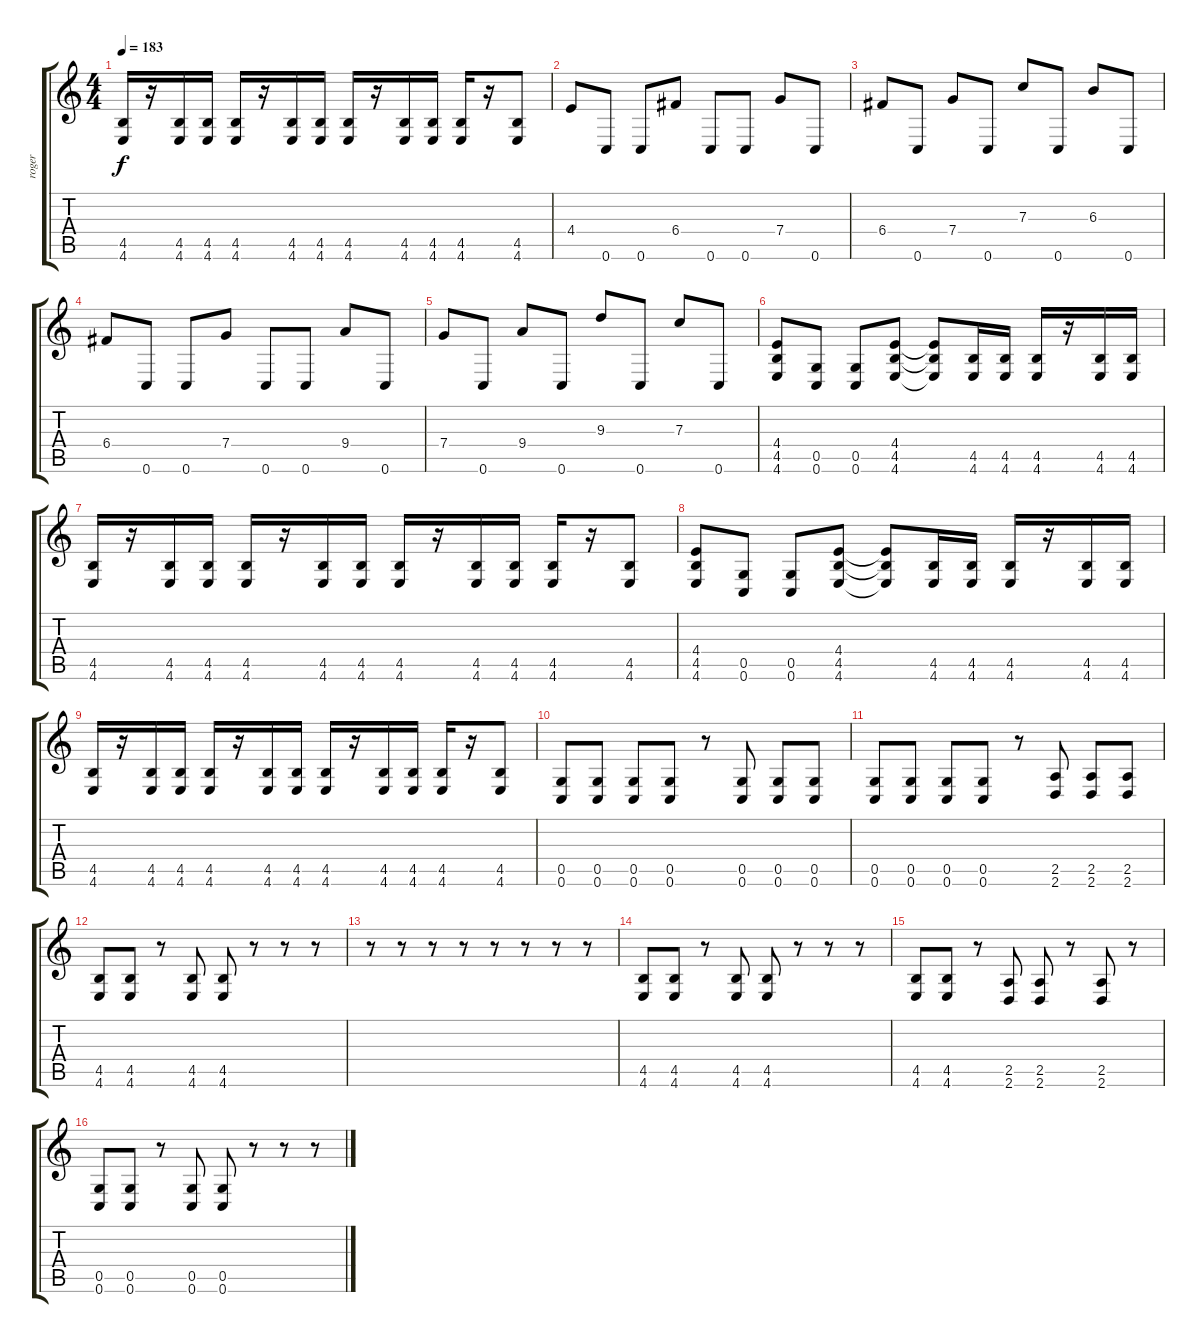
\track ("roger" "roger") {instrument overdrivenguitar}
\staff {score tabs}
\tuning (D4 A3 F3 C3 G2 C2) {hide}
\ts (4 4)
\tempo 183
\clef g2
\ks c
(4.5 4.6).16{dy f} r.16 (4.5 4.6).16 (4.5 4.6).16 (4.5 4.6).16 r.16 (4.5 4.6).16 (4.5 4.6).16 (4.5 4.6).16 r.16 (4.5 4.6).16 (4.5 4.6).16 (4.5 4.6).16 r.16 (4.5 4.6).8 |
4.4.8 0.6.8 0.6.8 6.4.8 0.6.8 0.6.8 7.4.8 0.6.8 |
6.4.8 0.6.8 7.4.8 0.6.8 7.3.8 0.6.8 6.3.8 0.6.8 |
6.4.8 0.6.8 0.6.8 7.4.8 0.6.8 0.6.8 9.4.8 0.6.8 |
7.4.8 0.6.8 9.4.8 0.6.8 9.3.8 0.6.8 7.3.8 0.6.8 |
(4.4 4.5 4.6).8 (0.5 0.6).8 (0.5 0.6).8 (4.4 4.5 4.6).8 (4.4{t} 4.5{t} 4.6{t}).8 (4.5 4.6).16 (4.5 4.6).16 (4.5 4.6).16 r.16 (4.5 4.6).16 (4.5 4.6).16 |
(4.5 4.6).16 r.16 (4.5 4.6).16 (4.5 4.6).16 (4.5 4.6).16 r.16 (4.5 4.6).16 (4.5 4.6).16 (4.5 4.6).16 r.16 (4.5 4.6).16 (4.5 4.6).16 (4.5 4.6).16 r.16 (4.5 4.6).8 |
(4.4 4.5 4.6).8 (0.5 0.6).8 (0.5 0.6).8 (4.4 4.5 4.6).8 (4.4{t} 4.5{t} 4.6{t}).8 (4.5 4.6).16 (4.5 4.6).16 (4.5 4.6).16 r.16 (4.5 4.6).16 (4.5 4.6).16 |
(4.5 4.6).16 r.16 (4.5 4.6).16 (4.5 4.6).16 (4.5 4.6).16 r.16 (4.5 4.6).16 (4.5 4.6).16 (4.5 4.6).16 r.16 (4.5 4.6).16 (4.5 4.6).16 (4.5 4.6).16 r.16 (4.5 4.6).8 |
(0.5 0.6).8 (0.5 0.6).8 (0.5 0.6).8 (0.5 0.6).8 r.8 (0.5 0.6).8 (0.5 0.6).8 (0.5 0.6).8 |
(0.5 0.6).8 (0.5 0.6).8 (0.5 0.6).8 (0.5 0.6).8 r.8 (2.5 2.6).8 (2.5 2.6).8 (2.5 2.6).8 |
(4.5 4.6).8 (4.5 4.6).8 r.8 (4.5 4.6).8 (4.5 4.6).8 r.8 r.8 r.8 |
r.8 r.8 r.8 r.8 r.8 r.8 r.8 r.8 |
(4.5 4.6).8 (4.5 4.6).8 r.8 (4.5 4.6).8 (4.5 4.6).8 r.8 r.8 r.8 |
(4.5 4.6).8 (4.5 4.6).8 r.8 (2.5 2.6).8 (2.5 2.6).8 r.8 (2.5 2.6).8 r.8 |
(0.5 0.6).8 (0.5 0.6).8 r.8 (0.5 0.6).8 (0.5 0.6).8 r.8 r.8 r.8
